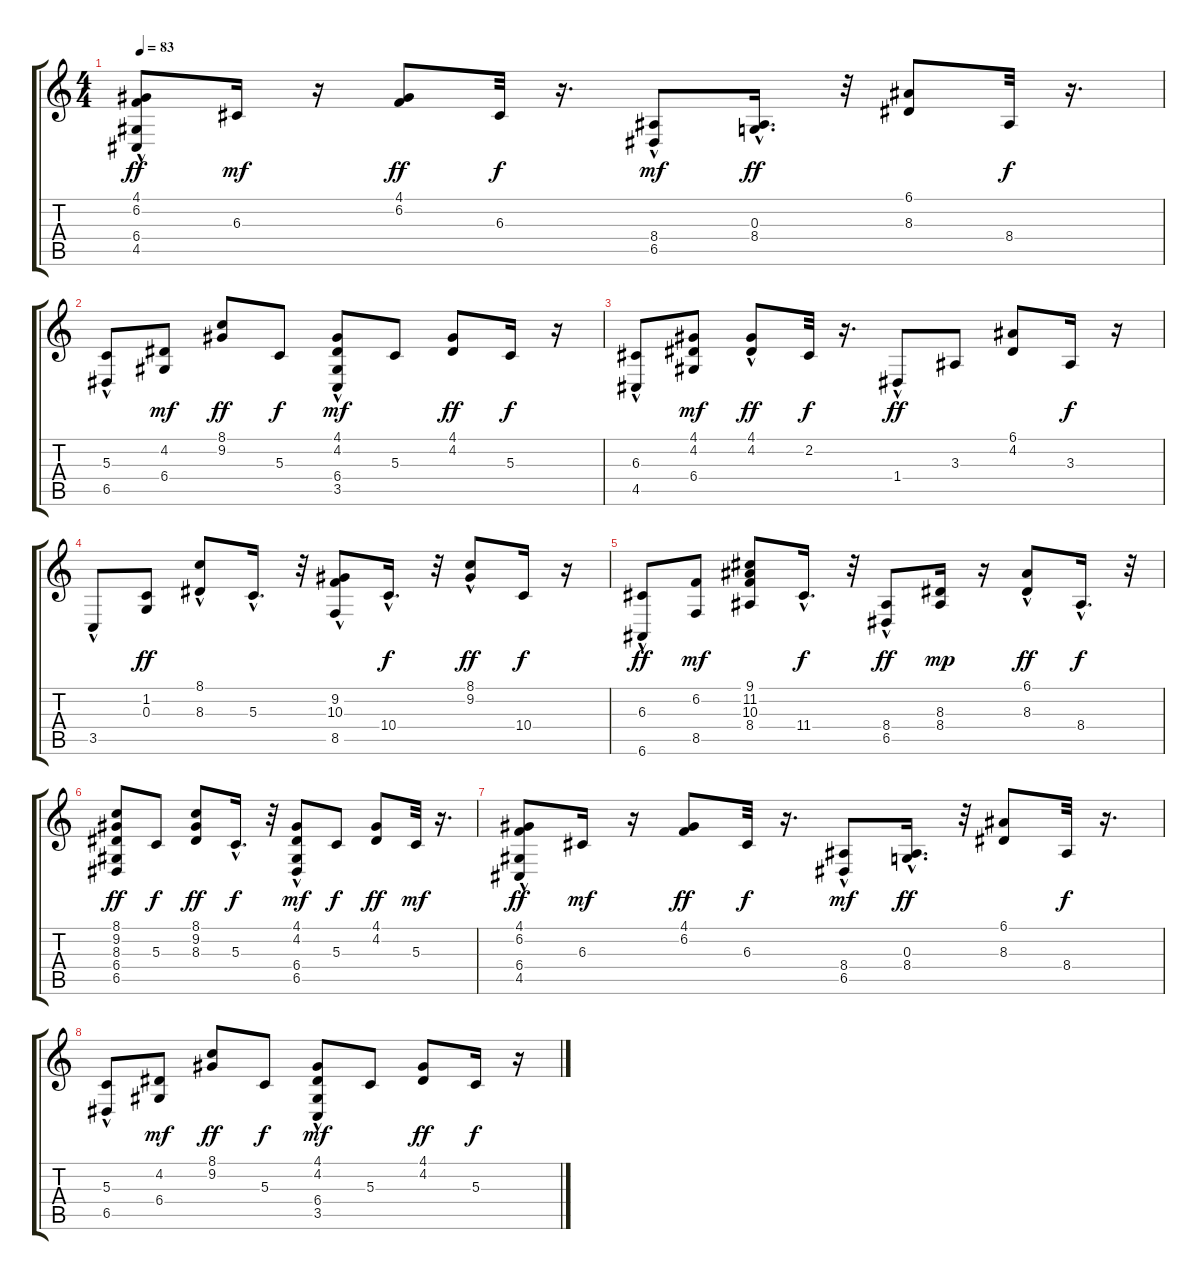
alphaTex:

\track "" {instrument electricpiano1}
\staff {score tabs}
\tuning (E4 B3 G3 D3 A2 E2) {hide}
\ts (4 4)
\tempo 83
\clef g2
\ks c
(4.1{hac} 6.2{hac} 6.4{hac} 4.5{hac}).8{dy ff} 6.3.16{dy mf} r.16 (4.1 6.2).8{dy ff} 6.3.32{dy f} r.16{d} (8.4 6.5{hac}).8{dy mf} (0.3{hac} 8.4).16{d dy ff} r.32 (6.1 8.3).8 8.4.32{dy f} r.16{d} |
(5.3 6.5{hac}).8 (4.2 6.4).8{dy mf} (8.1 9.2).8{dy ff} 5.3.8{dy f} (4.1 4.2 6.4{hac} 3.5{hac}).8{dy mf} 5.3.8 (4.1 4.2).8{dy ff} 5.3.16{dy f} r.16 |
(6.3 4.5{hac}).8 (4.1 4.2 6.4).8{dy mf} (4.1{hac} 4.2).8{dy ff} 2.2.32{dy f} r.16{d} 1.4{hac}.8{dy ff} 3.3.8 (6.1 4.2).8 3.3.16{dy f} r.16 |
3.5{hac}.8 (1.2 0.3).8{dy ff} (8.1{hac} 8.3).8 5.3{hac}.16{d} r.32 (9.2 10.3 8.5{hac}).8 10.4{hac}.16{d dy f} r.32 (8.1 9.2{hac}).8{dy ff} 10.4.16{dy f} r.16 |
(6.3 6.6{hac}).8{dy ff} (6.2 8.5).8{dy mf} (9.1 11.2 10.3 8.4).8 11.4{hac}.16{d dy f} r.32 (8.4{hac} 6.5).8{dy ff} (8.3 8.4).16{dy mp} r.16 (6.1{hac} 8.3).8{dy ff} 8.4{hac}.16{d dy f} r.32 |
(8.1 9.2 8.3 6.4 6.5).8{dy ff} 5.3.8{dy f} (8.1 9.2 8.3).8{dy ff} 5.3{hac}.16{d dy f} r.32 (4.1 4.2 6.4{hac} 6.5{hac}).8{dy mf} 5.3.8{dy f} (4.1 4.2).8{dy ff} 5.3.32{dy mf} r.16{d} |
(4.1{hac} 6.2{hac} 6.4{hac} 4.5{hac}).8{dy ff} 6.3.16{dy mf} r.16 (4.1 6.2).8{dy ff} 6.3.32{dy f} r.16{d} (8.4 6.5{hac}).8{dy mf} (0.3{hac} 8.4).16{d dy ff} r.32 (6.1 8.3).8 8.4.32{dy f} r.16{d} |
(5.3 6.5{hac}).8 (4.2 6.4).8{dy mf} (8.1 9.2).8{dy ff} 5.3.8{dy f} (4.1 4.2 6.4{hac} 3.5{hac}).8{dy mf} 5.3.8 (4.1 4.2).8{dy ff} 5.3.16{dy f} r.16
